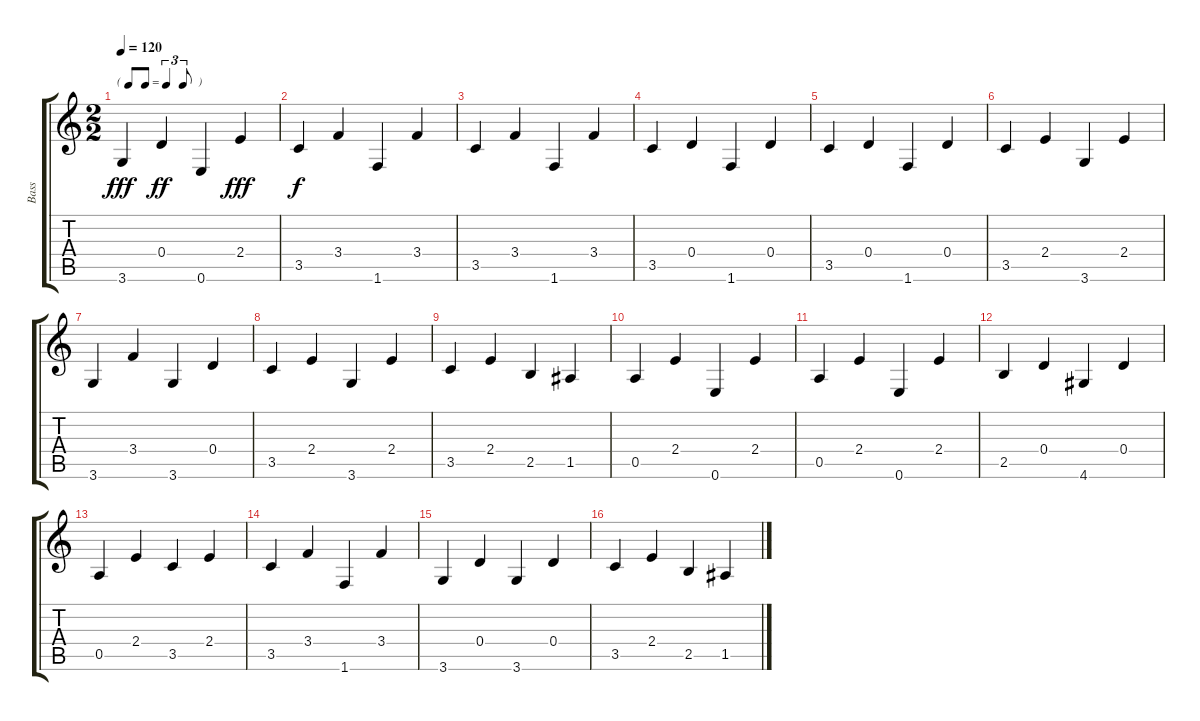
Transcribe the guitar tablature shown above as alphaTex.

\track ("Bass" "Bass") {instrument acousticguitarnylon}
\staff {score tabs}
\tuning (E4 B3 G3 D3 A2 E2) {hide}
\ts (2 2)
\tf triplet8th
\tempo 120
\clef g2
\ks c
3.6.4{dy fff} 0.4.4{dy ff} 0.6.4 2.4.4{dy fff} |
3.5.4{dy f} 3.4.4 1.6.4 3.4.4 |
3.5.4 3.4.4 1.6.4 3.4.4 |
3.5.4 0.4.4 1.6.4 0.4.4 |
3.5.4 0.4.4 1.6.4 0.4.4 |
3.5.4 2.4.4 3.6.4 2.4.4 |
3.6.4 3.4.4 3.6.4 0.4.4 |
3.5.4 2.4.4 3.6.4 2.4.4 |
3.5.4 2.4.4 2.5.4 1.5.4 |
0.5.4 2.4.4 0.6.4 2.4.4 |
0.5.4 2.4.4 0.6.4 2.4.4 |
2.5.4 0.4.4 4.6.4 0.4.4 |
0.5.4 2.4.4 3.5.4 2.4.4 |
3.5.4 3.4.4 1.6.4 3.4.4 |
3.6.4 0.4.4 3.6.4 0.4.4 |
3.5.4 2.4.4 2.5.4 1.5.4
